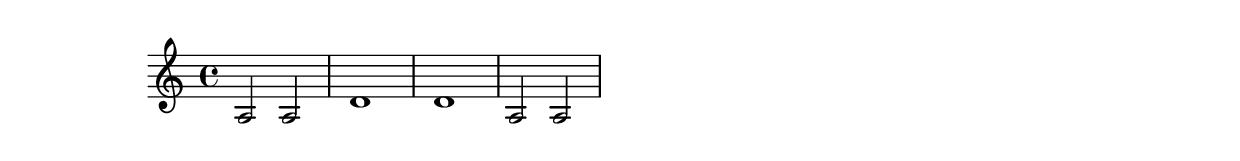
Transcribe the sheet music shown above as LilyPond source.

\version "2.19.82"
\language "english"

\header {
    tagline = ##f
}

\layout {}

\paper {}

\score {
    \new Staff
    \with
    {
        \consists Horizontal_bracket_engraver
    }
    {
        {
            a2
            a2
            d'1
        }
        {
            d'1
            a2
            a2
        }
    }
}